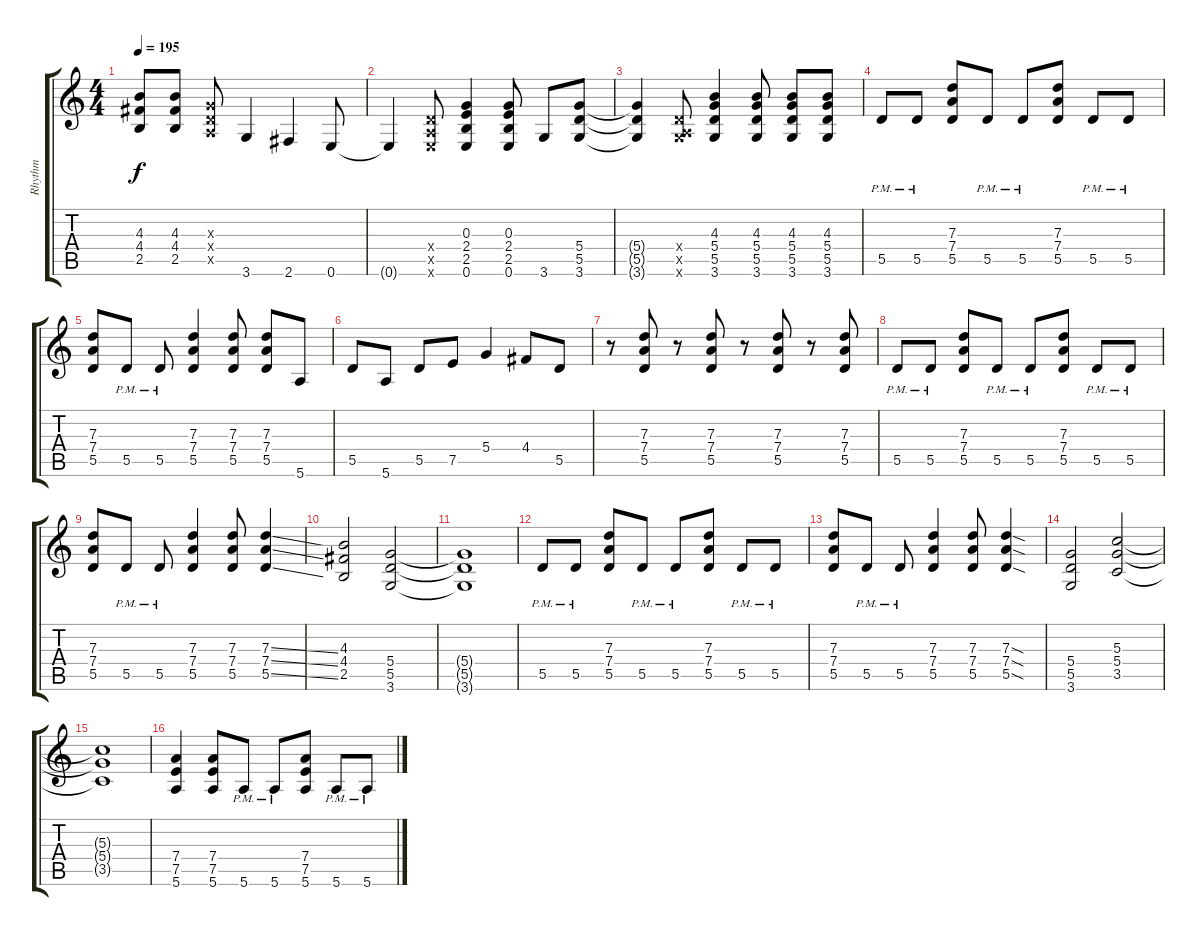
\track ("Rhythm" "Rhythm") {instrument overdrivenguitar}
\staff {score tabs}
\tuning (E4 B3 G3 D3 A2 E2) {hide}
\ts (4 4)
\tempo 195
\clef g2
\ks c
(4.3{t} 4.4{t} 2.5{t}).8{dy f} (4.3 4.4 2.5).8 (0.3{x} 0.4{x} 0.5{x}).8 3.6.4 2.6.4 0.6.8 |
\section ("" "")
0.6{t}.4 (0.4{x} 0.5{x} 0.6{x}).8 (0.3 2.4 2.5 0.6).4 (0.3 2.4 2.5 0.6).8 3.6.8 (5.4 5.5 3.6).8 |
(5.4{t} 5.5{t} 3.6{t}).4 (0.4{x} 0.5{x} 3.6{x}).8 (4.3 5.4 5.5 3.6).4 (4.3 5.4 5.5 3.6).8 (4.3 5.4 5.5 3.6).8 (4.3 5.4 5.5 3.6).8 |
5.5{pm}.8 5.5{pm}.8 (7.3 7.4 5.5).8 5.5{pm}.8 5.5{pm}.8 (7.3 7.4 5.5).8 5.5{pm}.8 5.5{pm}.8 |
(7.3 7.4 5.5).8 5.5{pm}.8 5.5{pm}.8 (7.3 7.4 5.5).4 (7.3 7.4 5.5).8 (7.3 7.4 5.5).8 5.6.8 |
5.5.8 5.6.8 5.5.8 7.5.8 5.4.4 4.4.8 5.5.8 |
r.8 (7.3 7.4 5.5).8 r.8 (7.3 7.4 5.5).8 r.8 (7.3 7.4 5.5).8 r.8 (7.3 7.4 5.5).8 |
\section ("" "")
5.5{pm}.8 5.5{pm}.8 (7.3 7.4 5.5).8 5.5{pm}.8 5.5{pm}.8 (7.3 7.4 5.5).8 5.5{pm}.8 5.5{pm}.8 |
(7.3 7.4 5.5).8 5.5{pm}.8 5.5{pm}.8 (7.3 7.4 5.5).4 (7.3 7.4 5.5).8 (7.3{ss} 7.4{ss} 5.5{ss}).4 |
(4.3 4.4 2.5).2 (5.4 5.5 3.6).2 |
(5.4{t} 5.5{t} 3.6{t}).1 |
5.5{pm}.8 5.5{pm}.8 (7.3 7.4 5.5).8 5.5{pm}.8 5.5{pm}.8 (7.3 7.4 5.5).8 5.5{pm}.8 5.5{pm}.8 |
(7.3 7.4 5.5).8 5.5{pm}.8 5.5{pm}.8 (7.3 7.4 5.5).4 (7.3 7.4 5.5).8 (7.3{sod} 7.4{sod} 5.5{sod}).4 |
(5.4 5.5 3.6).2 (5.3 5.4 3.5).2 |
(5.3{t} 5.4{t} 3.5{t}).1 |
\section ("" "")
(7.4 7.5 5.6).4 (7.4 7.5 5.6).8 5.6{pm}.8 5.6{pm}.8 (7.4 7.5 5.6).8 5.6{pm}.8 5.6{pm}.8
